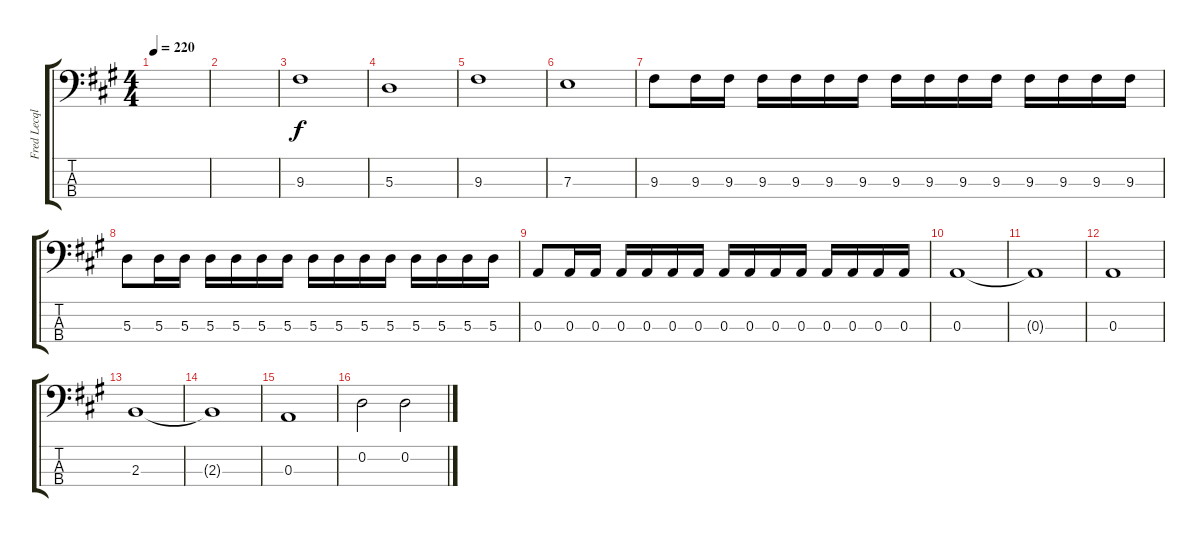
\track ("Fred Lecqlerc" "Fred Lecql") {instrument electricbassfinger}
\staff {score tabs}
\tuning (G2 D2 A1 E1) {hide}
\ts (4 4)
\tempo 220
\clef f4
\ks a
|
|
9.3.1 |
5.3.1 |
9.3.1 |
7.3.1 |
9.3.8 9.3.16 9.3.16 9.3.16 9.3.16 9.3.16 9.3.16 9.3.16 9.3.16 9.3.16 9.3.16 9.3.16 9.3.16 9.3.16 9.3.16 |
5.3.8 5.3.16 5.3.16 5.3.16 5.3.16 5.3.16 5.3.16 5.3.16 5.3.16 5.3.16 5.3.16 5.3.16 5.3.16 5.3.16 5.3.16 |
0.3.8 0.3.16 0.3.16 0.3.16 0.3.16 0.3.16 0.3.16 0.3.16 0.3.16 0.3.16 0.3.16 0.3.16 0.3.16 0.3.16 0.3.16 |
0.3.1 |
0.3{t}.1 |
0.3.1 |
2.3.1 |
2.3{t}.1 |
0.3.1 |
0.2.2 0.2.2
